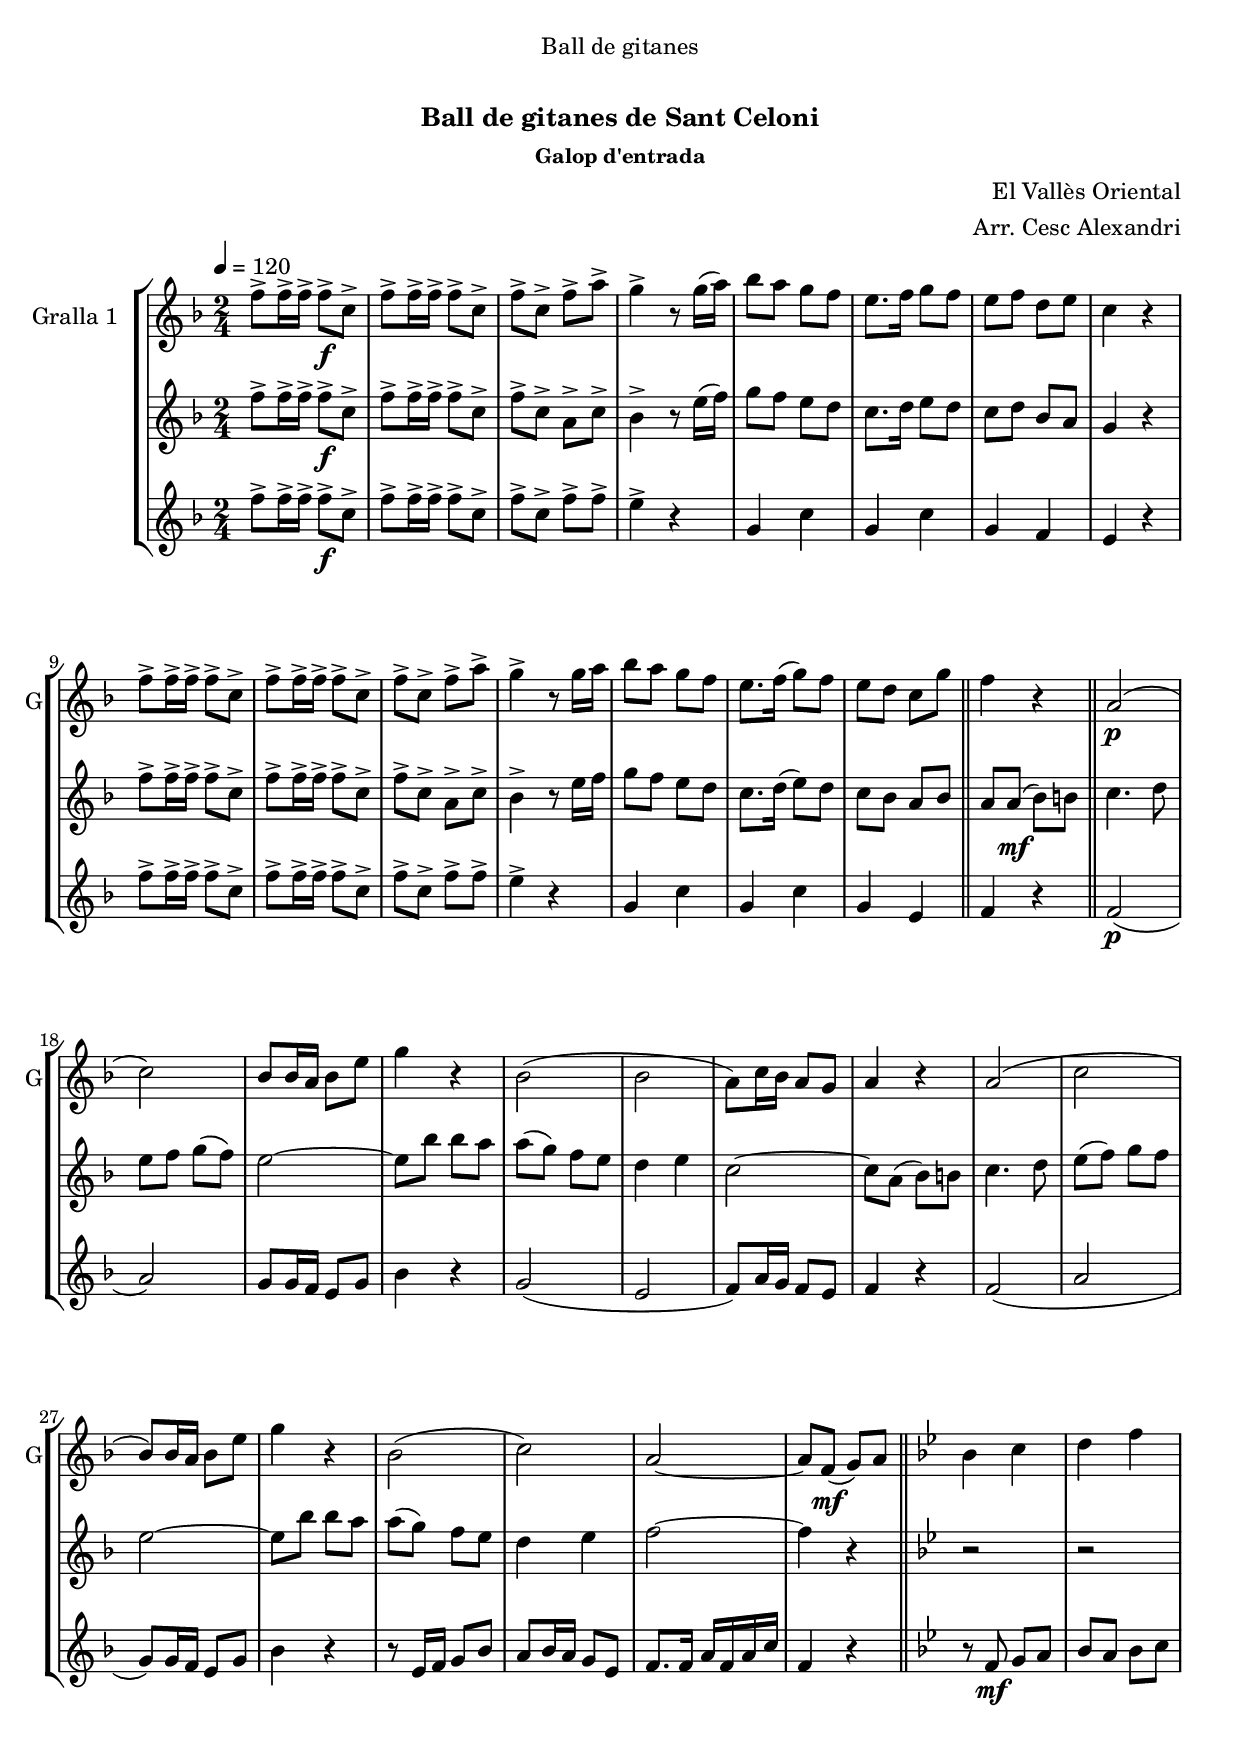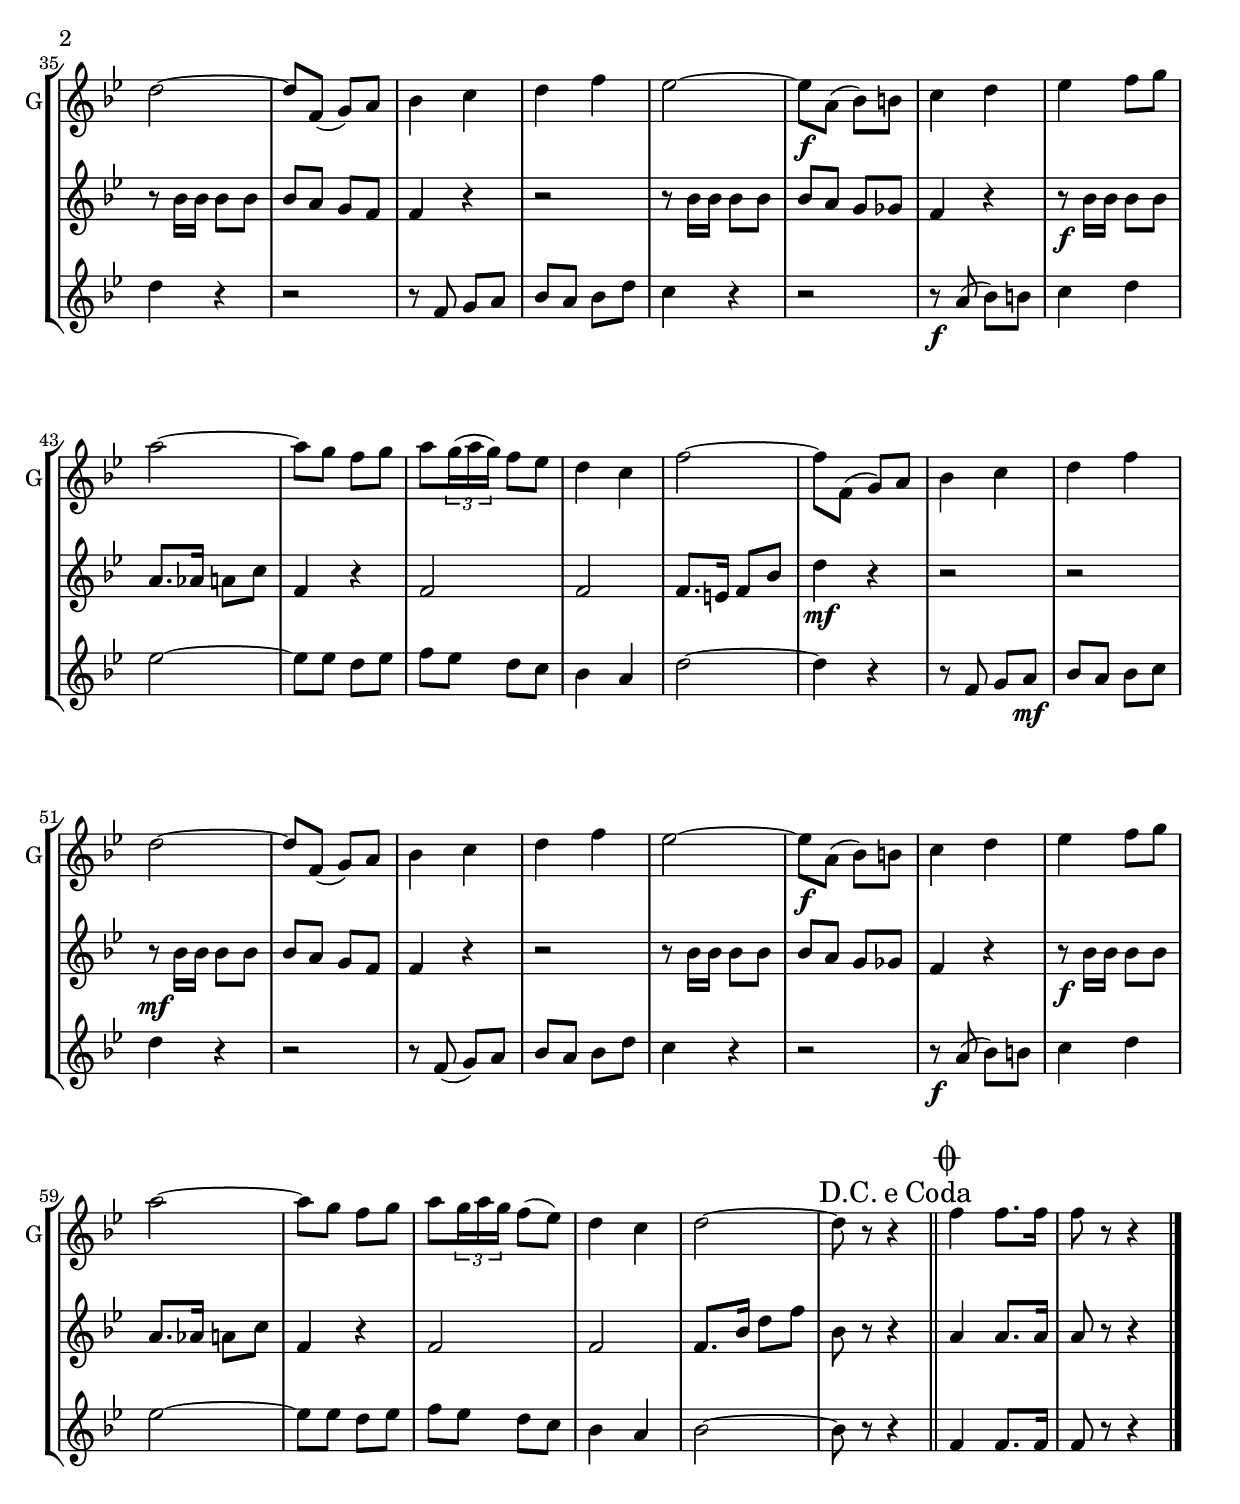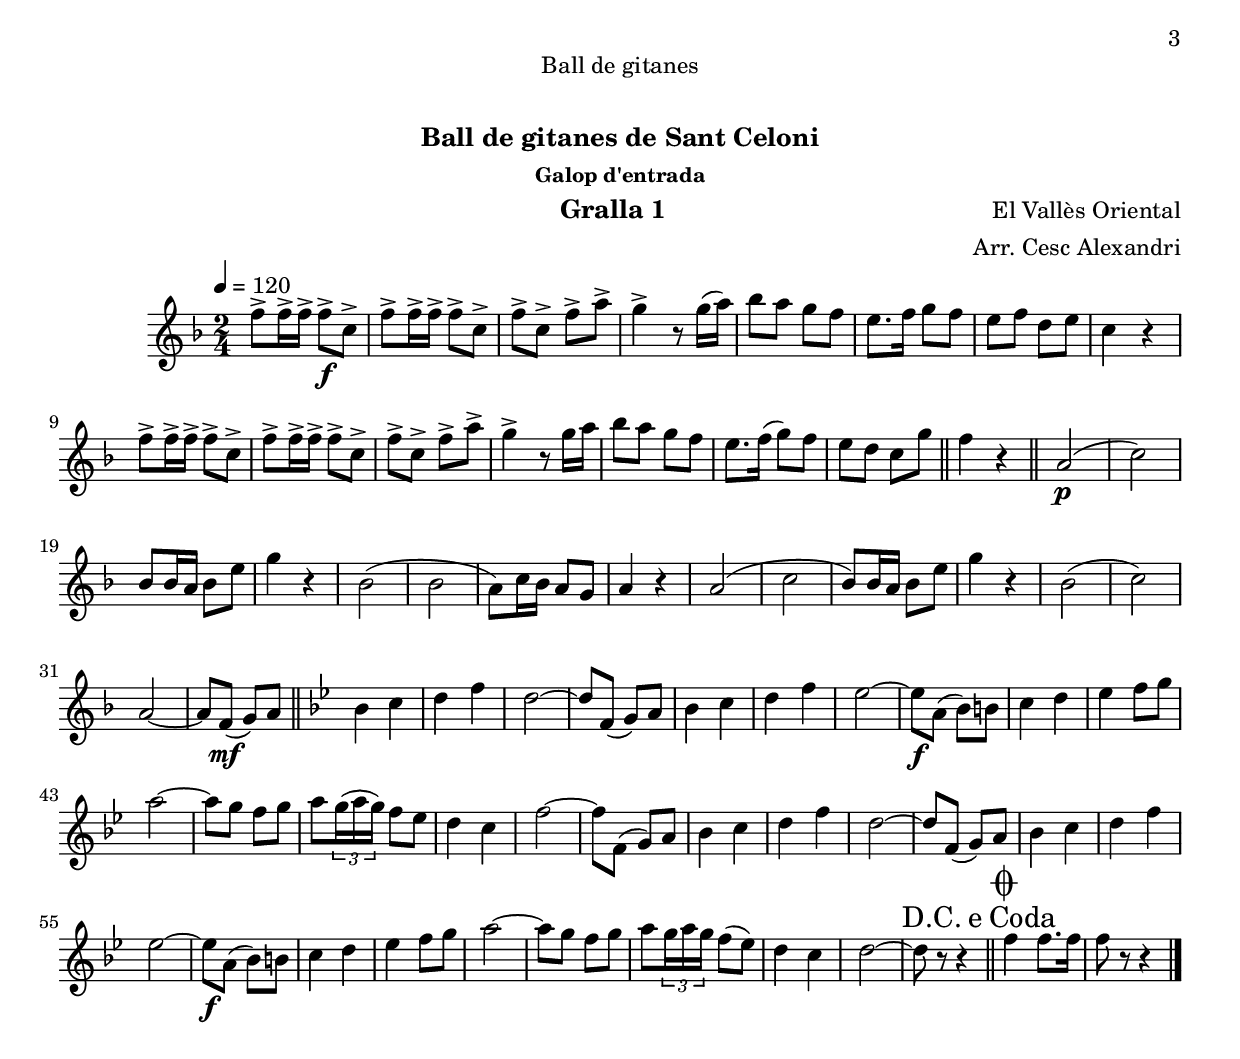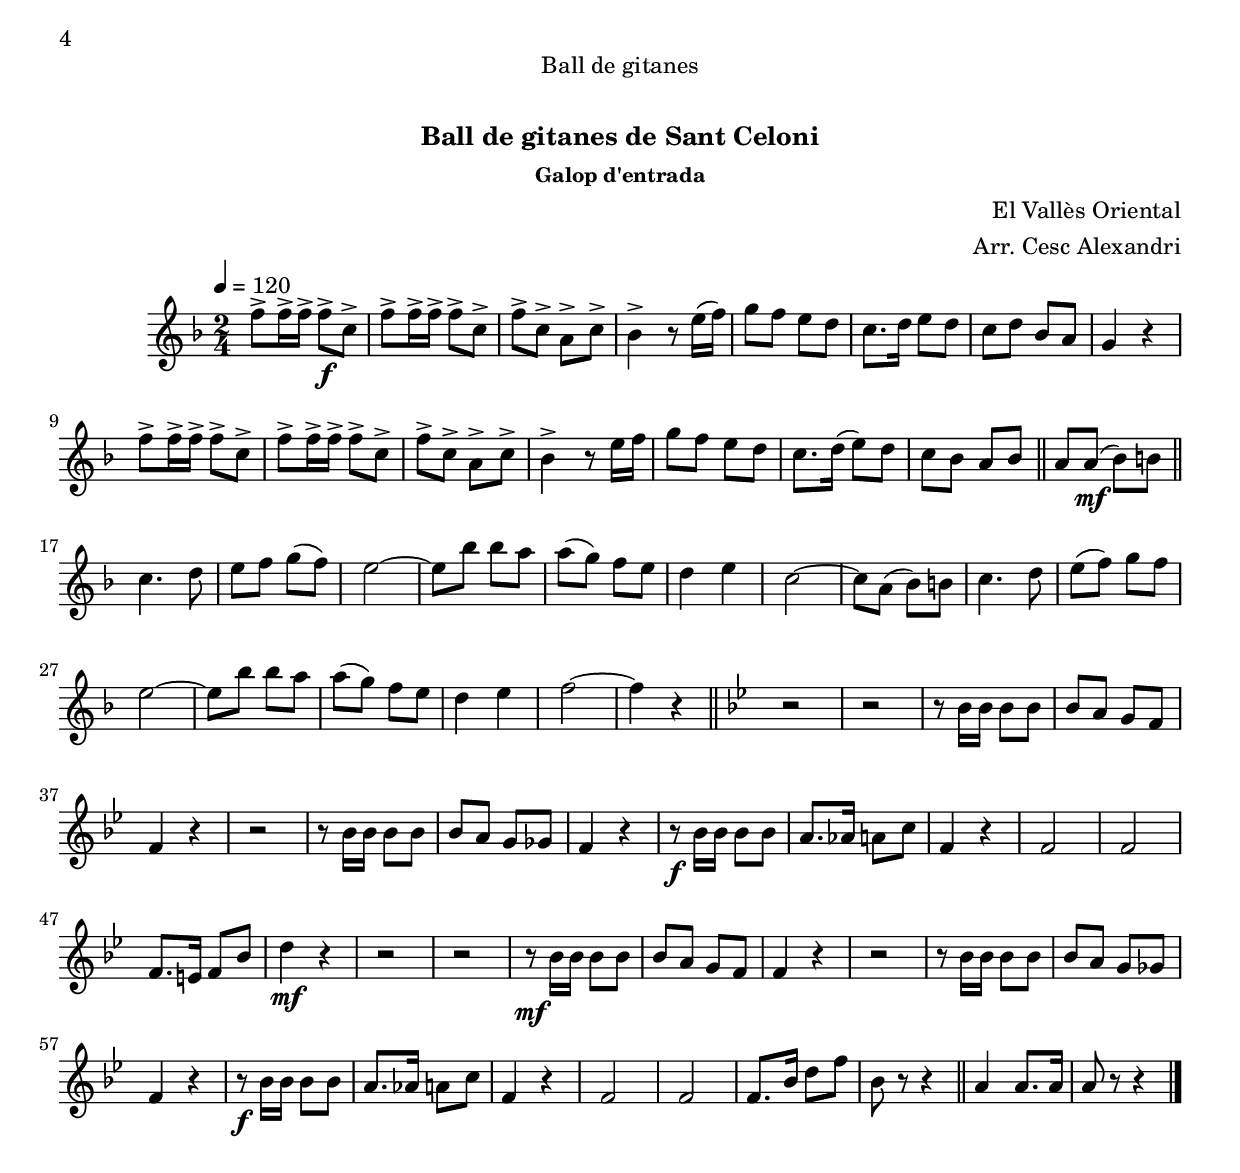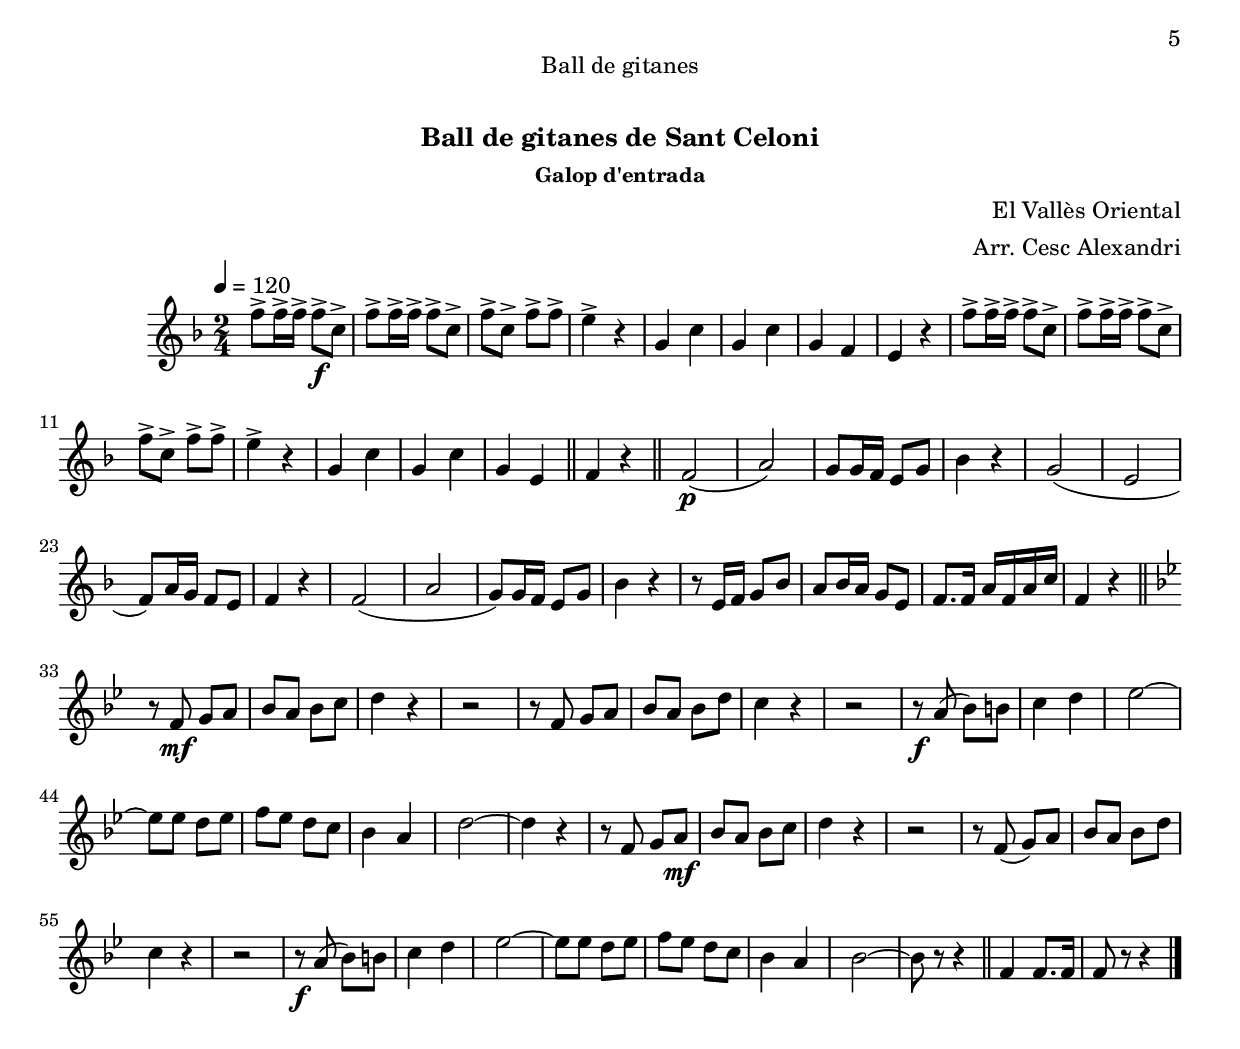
\version "2.22.1"

\header {
  dedication="Ball de gitanes"
  title="  "
  subtitle="Ball de gitanes de Sant Celoni"
  subsubtitle="Galop d'entrada"
  poet=""
  meter=""
  piece=""
  composer="El Vallès Oriental"
  arranger="Arr. Cesc Alexandri"
  opus=""
  instrument=""
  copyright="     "
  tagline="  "
}

liniaroAa =
\relative f''
{
  \tempo 4=120
  \clef treble
  \key f \major
  \time 2/4
  f8-> f16-> f-> f8-> \f c->  |
  f8-> f16-> f-> f8-> c->  |
  f8-> c-> f-> a->  |
  g4-> r8 g16 ( a )  |
  %05
  bes8 a g f  |
  e8. f16 g8 f   |
  e8 f d e  |
  c4 r  |
  f8-> f16-> f-> f8-> c->  |
  %10
  f8-> f16-> f-> f8-> c->  |
  f8-> c-> f-> a->  |
  g4-> r8 g16 a   |
  bes8 a g f  |
  e8. f16 ( g8 ) f  |
  %15
   e8 d c g'  \bar "||"
  f4 r  \bar "||"
  a,2 \p (  |
  c2 )  |
  bes8 bes16 a bes8 e  |
  %20
  g4 r  |
  bes,2 (  |
  bes2  |
  a8 ) c16 bes a8 g  |
  a4 r  |
  %25
  a2 (  |
  c2  |
  bes8 ) bes16 a bes8 e  |
  g4 r  |
  bes,2 (  |
  %30
  c2 )  |
  a2 ~  |
  a8 f \mf ( g ) a  \bar "||"
  \key bes \major   bes4 c  |
  d4 f  |
  %35
  d2 ~  |
  d8 f, ( g ) a  |
  bes4 c  |
  d4 f  |
  ees2 ~  |
  %40
  ees8 \f a, ( bes ) b  |
  c4 d  |
  ees4 f8 g  |
  a2 ~  |
  a8 g f g  |
  %45
  a8 \times 2/3 { g16 ( a g ) } f8 ees  |
  d4 c  |
  f2 ~  |
  f8 f, ( g ) a  |
  bes4 c  |
  %50
  d4 f  |
  d2 ~  |
  d8 f, ( g ) a  |
  bes4 c  |
  d4 f  |
  %55
  ees2 ~  |
  ees8 \f a, ( bes ) b  |
  c4 d  |
  ees4 f8 g  |
  a2 ~  |
  %60
  a8 g f g  |
  a8 \times 2/3 { g16 a g } f8 ( ees )  |
  d4 c  |
  d2 ~  |
  \mark \markup {D.C. e Coda} d8 r r4  \bar "||"
  %65
  \mark \markup {\musicglyph #"scripts.coda"} f4 f8. f16  |
  f8 r r4  \bar "|."
}

liniaroAb =
\relative f''
{
  \tempo 4=120
  \clef treble
  \key f \major
  \time 2/4
  f8-> f16-> f-> f8-> \f c->  |
  f8-> f16-> f-> f8-> c->  |
  f8-> c-> a-> c->  |
  bes4-> r8 e16 ( f )  |
  %05
  g8 f e d  |
  c8. d16 e8 d   |
  c8 d bes a  |
  g4 r  |
  f'8-> f16-> f-> f8-> c->  |
  %10
  f8-> f16-> f-> f8-> c->  |
  f8-> c-> a-> c->  |
  bes4-> r8 e16 f   |
  g8 f e d  |
  c8. d16 ( e8 ) d  |
  %15
  c8 bes a bes  \bar "||"
  a8 a \mf ( bes ) b  \bar "||"
  c4. d8  |
  e8 f g ( f )  |
  e2 ~  |
  %20
  e8 bes' bes a  |
  a8 ( g ) f e  |
  d4 e  |
  c2 ~  |
  c8 a ( bes ) b  |
  %25
  c4. d8  |
  e8 ( f ) g f  |
  e2 ~  |
  e8 bes' bes a  |
  a8 ( g ) f e  |
  %30
  d4 e  |
  f2 ~  |
  f4 r  \bar "||"
  \key bes \major   r2  |
  r2  |
  %35
  r8 bes,16 bes bes8 bes  |
  bes8 a g f  |
  f4 r  |
  r2  |
  r8 bes16 bes bes8 bes  |
  %40
  bes8 a g ges  |
  f4 r  |
  r8 \f bes16 bes bes8 bes  |
  a8. aes16 a8 c  |
  f,4 r  |
  %45
  f2  |
  f2  |
  f8. e16 f8 bes  |
  d4 \mf r  |
  r2  |
  %50
  r2  |
  r8 \mf bes16 bes bes8 bes  |
  bes8 a g f  |
  f4 r  |
  r2  |
  %55
  r8 bes16 bes bes8 bes  |
  bes8 a g ges  |
  f4 r  |
  r8 \f bes16 bes bes8 bes  |
  a8. aes16 a8 c  |
  %60
  f,4 r  |
  f2  |
  f2  |
  f8. bes16 d8 f  |
  bes,8 r r4  \bar "||"
  %65
  a4 a8. a16  |
  a8 r r4  \bar "|."
}

liniaroAc =
\relative f''
{
  \tempo 4=120
  \clef treble
  \key f \major
  \time 2/4
  f8-> f16-> f-> f8-> \f c->  |
  f8-> f16-> f-> f8-> c->  |
  f8-> c-> f-> f->  |
  e4-> r  |
  %05
  g,4 c  |
  g4 c  |
  g4 f  |
  e4 r  |
  f'8-> f16-> f-> f8-> c->  |
  %10
  f8-> f16-> f-> f8-> c->  |
  f8-> c-> f-> f->  |
  e4-> r  |
  g,4 c  |
  g4 c  |
  %15
  g4 e  \bar "||"
  f4 r  \bar "||"
  f2 \p (  |
  a2 )  |
  g8 g16 f e8 g  |
  %20
  bes4 r  |
  g2 (  |
  e2  |
  f8 ) a16 g f8 e  |
  f4 r  |
  %25
  f2 (  |
  a2  |
  g8 ) g16 f e8 g  |
  bes4 r  |
  r8 e,16 f g8 bes  |
  %30
  a8 bes16 a g8 e  |
  f8. f16 a f a c  |
  f,4 r  \bar "||"
  \key bes \major   r8 f \mf g a   |
  bes8 a bes c  |
  %35
  d4 r  |
  r2  |
  r8 f, g a   |
  bes8 a bes d  |
  c4 r  |
  %40
  r2  |
  r8 \f a ( bes ) b  |
  c4 d  |
  ees2 ~  |
  ees8 ees d ees  |
  %45
  f8 ees d c  |
  bes4 a  |
  d2 ~  |
  d4 r  |
  r8 f, g a \mf   |
  %50
  bes8 a bes c  |
  d4 r  |
  r2  |
  r8 f, ( g ) a  |
  bes8 a bes d  |
  %55
  c4 r  |
  r2  |
  r8 \f a ( bes ) b  |
  c4 d  |
  ees2 ~  |
  %60
  ees8 ees d ees  |
  f8 ees d c  |
  bes4 a  |
  bes2 ~  |
  bes8 r r4  \bar "||"
  %65
  f4 f8. f16  |
  f8 r r4  \bar "|."
}

\bookpart {
  \score {
    \new StaffGroup {
      \override Score.RehearsalMark #'self-alignment-X = #LEFT
      <<
        \new Staff \with {instrumentName = #"Gralla 1  " shortInstrumentName = #"G"} \liniaroAa
        \new Staff \with {instrumentName = #"" shortInstrumentName = #" "} \liniaroAb
        \new Staff \with {instrumentName = #"" shortInstrumentName = #" "} \liniaroAc
      >>
    }
    \layout {}
  }
  \score { \unfoldRepeats
    \new StaffGroup {
      \override Score.RehearsalMark #'self-alignment-X = #LEFT
      <<
        \new Staff \with {instrumentName = #"Gralla 1  " shortInstrumentName = #"G"} \liniaroAa
        \new Staff \with {instrumentName = #"" shortInstrumentName = #" "} \liniaroAb
        \new Staff \with {instrumentName = #"" shortInstrumentName = #" "} \liniaroAc
      >>
    }
    \midi {
      \set Staff.midiInstrument = "oboe"
      \set DrumStaff.midiInstrument = "drums"
    }
  }
}

\bookpart {
  \header {instrument="Gralla 1  "}
  \score {
    \new StaffGroup {
      \override Score.RehearsalMark #'self-alignment-X = #LEFT
      <<
        \new Staff \liniaroAa
      >>
    }
    \layout {}
  }
  \score { \unfoldRepeats
    \new StaffGroup {
      \override Score.RehearsalMark #'self-alignment-X = #LEFT
      <<
        \new Staff \liniaroAa
      >>
    }
    \midi {
      \set Staff.midiInstrument = "oboe"
      \set DrumStaff.midiInstrument = "drums"
    }
  }
}

\bookpart {
  \header {instrument=""}
  \score {
    \new StaffGroup {
      \override Score.RehearsalMark #'self-alignment-X = #LEFT
      <<
        \new Staff \liniaroAb
      >>
    }
    \layout {}
  }
  \score { \unfoldRepeats
    \new StaffGroup {
      \override Score.RehearsalMark #'self-alignment-X = #LEFT
      <<
        \new Staff \liniaroAb
      >>
    }
    \midi {
      \set Staff.midiInstrument = "oboe"
      \set DrumStaff.midiInstrument = "drums"
    }
  }
}

\bookpart {
  \header {instrument=""}
  \score {
    \new StaffGroup {
      \override Score.RehearsalMark #'self-alignment-X = #LEFT
      <<
        \new Staff \liniaroAc
      >>
    }
    \layout {}
  }
  \score { \unfoldRepeats
    \new StaffGroup {
      \override Score.RehearsalMark #'self-alignment-X = #LEFT
      <<
        \new Staff \liniaroAc
      >>
    }
    \midi {
      \set Staff.midiInstrument = "oboe"
      \set DrumStaff.midiInstrument = "drums"
    }
  }
}

